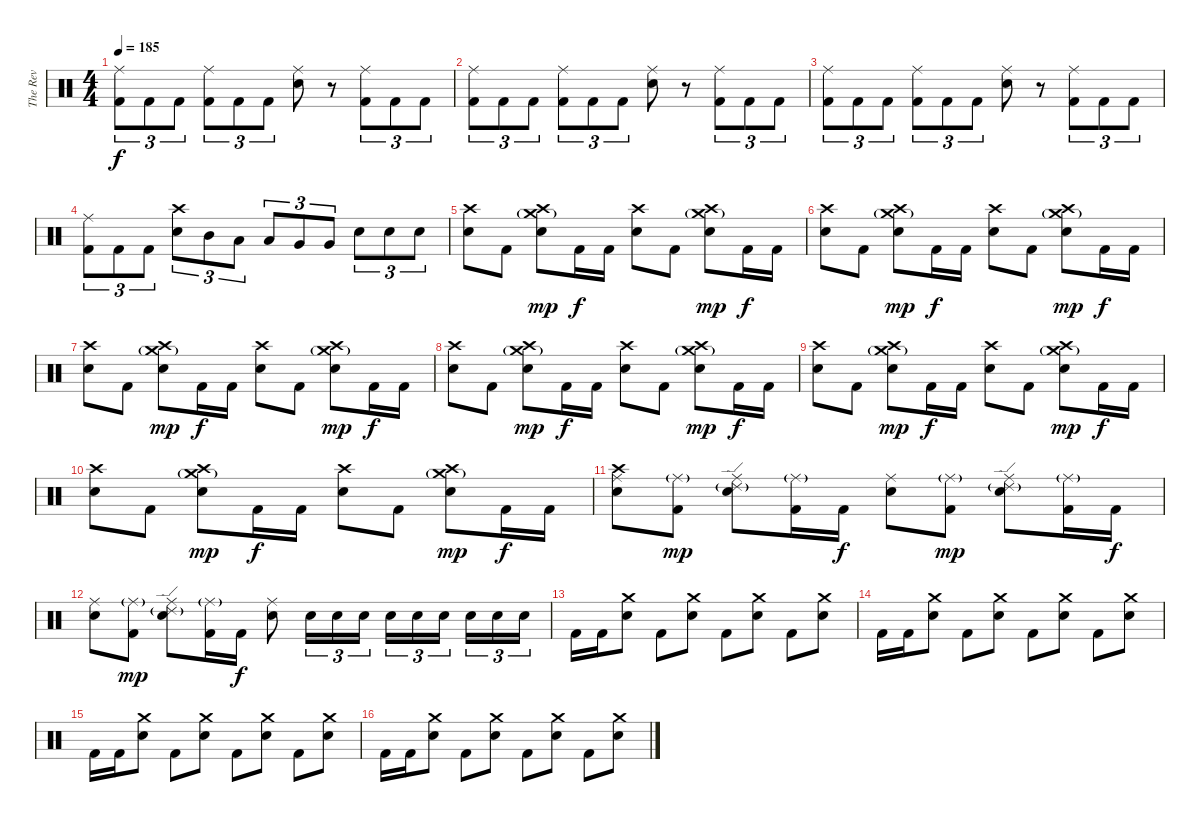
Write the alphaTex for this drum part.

\track ("The Rev" "The Rev") {instrument percussion}
\staff {score}
\articulation defaults
\ts (4 4)
\tempo 185
\clef neutral
\ks c
("Ride (middle)" "Kick (hit) 2").8{tu (3 2) dy f} "Kick (hit) 2".8{tu (3 2)} "Kick (hit) 2".8{tu (3 2)} ("Ride (middle)" "Kick (hit) 2").8{tu (3 2)} "Kick (hit) 2".8{tu (3 2)} "Kick (hit) 2".8{tu (3 2)} ("Ride (middle)" "Electric Snare (hit)").8 r.8 ("Ride (middle)" "Kick (hit) 2").8{tu (3 2)} "Kick (hit) 2".8{tu (3 2)} "Kick (hit) 2".8{tu (3 2)} |
("Ride (middle)" "Kick (hit) 2").8{tu (3 2)} "Kick (hit) 2".8{tu (3 2)} "Kick (hit) 2".8{tu (3 2)} ("Ride (middle)" "Kick (hit) 2").8{tu (3 2)} "Kick (hit) 2".8{tu (3 2)} "Kick (hit) 2".8{tu (3 2)} ("Ride (middle)" "Electric Snare (hit)").8 r.8 ("Ride (middle)" "Kick (hit) 2").8{tu (3 2)} "Kick (hit) 2".8{tu (3 2)} "Kick (hit) 2".8{tu (3 2)} |
("Ride (middle)" "Kick (hit) 2").8{tu (3 2)} "Kick (hit) 2".8{tu (3 2)} "Kick (hit) 2".8{tu (3 2)} ("Ride (middle)" "Kick (hit) 2").8{tu (3 2)} "Kick (hit) 2".8{tu (3 2)} "Kick (hit) 2".8{tu (3 2)} ("Ride (middle)" "Electric Snare (hit)").8 r.8 ("Ride (middle)" "Kick (hit) 2").8{tu (3 2)} "Kick (hit) 2".8{tu (3 2)} "Kick (hit) 2".8{tu (3 2)} |
("Ride (middle)" "Kick (hit) 2").8{tu (3 2)} "Kick (hit) 2".8{tu (3 2)} "Kick (hit) 2".8{tu (3 2)} ("Crash high (hit)" "Electric Snare (hit)").8{tu (3 2)} "Mid Tom (hit)".8{tu (3 2)} "Low Tom (hit)".8{tu (3 2)} "Low Tom (hit)".8{tu (3 2)} "Very Low Tom (hit)".8{tu (3 2)} "Very Low Tom (hit)".8{tu (3 2)} "Electric Snare (hit)".8{tu (3 2)} "Electric Snare (hit)".8{tu (3 2)} "Electric Snare (hit)".8{tu (3 2)} |
("Crash high (hit)" "Electric Snare (hit)").8 "Kick (hit) 2".8 ("Crash high (hit)" "Crash medium (hit)"{g} "Electric Snare (hit)").8{dy mp} "Kick (hit) 2".16{dy f} "Kick (hit) 2".16 ("Crash high (hit)" "Electric Snare (hit)").8 "Kick (hit) 2".8 ("Crash high (hit)" "Crash medium (hit)"{g} "Electric Snare (hit)").8{dy mp} "Kick (hit) 2".16{dy f} "Kick (hit) 2".16 |
("Crash high (hit)" "Electric Snare (hit)").8 "Kick (hit) 2".8 ("Crash high (hit)" "Crash medium (hit)"{g} "Electric Snare (hit)").8{dy mp} "Kick (hit) 2".16{dy f} "Kick (hit) 2".16 ("Crash high (hit)" "Electric Snare (hit)").8 "Kick (hit) 2".8 ("Crash high (hit)" "Crash medium (hit)"{g} "Electric Snare (hit)").8{dy mp} "Kick (hit) 2".16{dy f} "Kick (hit) 2".16 |
("Crash high (hit)" "Electric Snare (hit)").8 "Kick (hit) 2".8 ("Crash high (hit)" "Crash medium (hit)"{g} "Electric Snare (hit)").8{dy mp} "Kick (hit) 2".16{dy f} "Kick (hit) 2".16 ("Crash high (hit)" "Electric Snare (hit)").8 "Kick (hit) 2".8 ("Crash high (hit)" "Crash medium (hit)"{g} "Electric Snare (hit)").8{dy mp} "Kick (hit) 2".16{dy f} "Kick (hit) 2".16 |
("Crash high (hit)" "Electric Snare (hit)").8 "Kick (hit) 2".8 ("Crash high (hit)" "Crash medium (hit)"{g} "Electric Snare (hit)").8{dy mp} "Kick (hit) 2".16{dy f} "Kick (hit) 2".16 ("Crash high (hit)" "Electric Snare (hit)").8 "Kick (hit) 2".8 ("Crash high (hit)" "Crash medium (hit)"{g} "Electric Snare (hit)").8{dy mp} "Kick (hit) 2".16{dy f} "Kick (hit) 2".16 |
("Crash high (hit)" "Electric Snare (hit)").8 "Kick (hit) 2".8 ("Crash high (hit)" "Crash medium (hit)"{g} "Electric Snare (hit)").8{dy mp} "Kick (hit) 2".16{dy f} "Kick (hit) 2".16 ("Crash high (hit)" "Electric Snare (hit)").8 "Kick (hit) 2".8 ("Crash high (hit)" "Crash medium (hit)"{g} "Electric Snare (hit)").8{dy mp} "Kick (hit) 2".16{dy f} "Kick (hit) 2".16 |
("Crash high (hit)" "Electric Snare (hit)").8 "Kick (hit) 2".8 ("Crash high (hit)" "Crash medium (hit)"{g} "Electric Snare (hit)").8{dy mp} "Kick (hit) 2".16{dy f} "Kick (hit) 2".16 ("Crash high (hit)" "Electric Snare (hit)").8 "Kick (hit) 2".8 ("Crash high (hit)" "Crash medium (hit)"{g} "Electric Snare (hit)").8{dy mp} "Kick (hit) 2".16{dy f} "Kick (hit) 2".16 |
("Ride (middle)" "Crash high (hit)" "Electric Snare (hit)").8 ("Ride (middle)"{g} "Kick (hit) 2").8{dy mp} ("Ride (middle)" "Ride (edge) 2"{g} "Electric Snare (hit)").8 ("Ride (middle)"{g} "Kick (hit) 2").16 "Kick (hit) 2".16{dy f} ("Ride (middle)" "Electric Snare (hit)").8 ("Ride (middle)"{g} "Kick (hit) 2").8{dy mp} ("Ride (middle)" "Ride (edge) 2"{g} "Electric Snare (hit)").8 ("Ride (middle)"{g} "Kick (hit) 2").16 "Kick (hit) 2".16{dy f} |
("Ride (middle)" "Electric Snare (hit)").8 ("Ride (middle)"{g} "Kick (hit) 2").8{dy mp} ("Ride (middle)" "Ride (edge) 2"{g} "Electric Snare (hit)").8 ("Ride (middle)"{g} "Kick (hit) 2").16 "Kick (hit) 2".16{dy f} ("Ride (middle)" "Electric Snare (hit)").8 "Electric Snare (hit)".16{tu (3 2)} "Electric Snare (hit)".16{tu (3 2)} "Electric Snare (hit)".16{tu (3 2)} "Electric Snare (hit)".16{tu (3 2)} "Electric Snare (hit)".16{tu (3 2)} "Electric Snare (hit)".16{tu (3 2)} "Electric Snare (hit)".16{tu (3 2)} "Electric Snare (hit)".16{tu (3 2)} "Electric Snare (hit)".16{tu (3 2)} |
"Kick (hit) 2".16 "Kick (hit) 2".16 ("Crash medium (hit)" "Electric Snare (hit)").8 "Kick (hit) 2".8 ("Crash medium (hit)" "Electric Snare (hit)").8 "Kick (hit) 2".8 ("Crash medium (hit)" "Electric Snare (hit)").8 "Kick (hit) 2".8 ("Crash medium (hit)" "Electric Snare (hit)").8 |
"Kick (hit) 2".16 "Kick (hit) 2".16 ("Crash medium (hit)" "Electric Snare (hit)").8 "Kick (hit) 2".8 ("Crash medium (hit)" "Electric Snare (hit)").8 "Kick (hit) 2".8 ("Crash medium (hit)" "Electric Snare (hit)").8 "Kick (hit) 2".8 ("Crash medium (hit)" "Electric Snare (hit)").8 |
"Kick (hit) 2".16 "Kick (hit) 2".16 ("Crash medium (hit)" "Electric Snare (hit)").8 "Kick (hit) 2".8 ("Crash medium (hit)" "Electric Snare (hit)").8 "Kick (hit) 2".8 ("Crash medium (hit)" "Electric Snare (hit)").8 "Kick (hit) 2".8 ("Crash medium (hit)" "Electric Snare (hit)").8 |
"Kick (hit) 2".16 "Kick (hit) 2".16 ("Crash medium (hit)" "Electric Snare (hit)").8 "Kick (hit) 2".8 ("Crash medium (hit)" "Electric Snare (hit)").8 "Kick (hit) 2".8 ("Crash medium (hit)" "Electric Snare (hit)").8 "Kick (hit) 2".8 ("Crash medium (hit)" "Electric Snare (hit)").8
